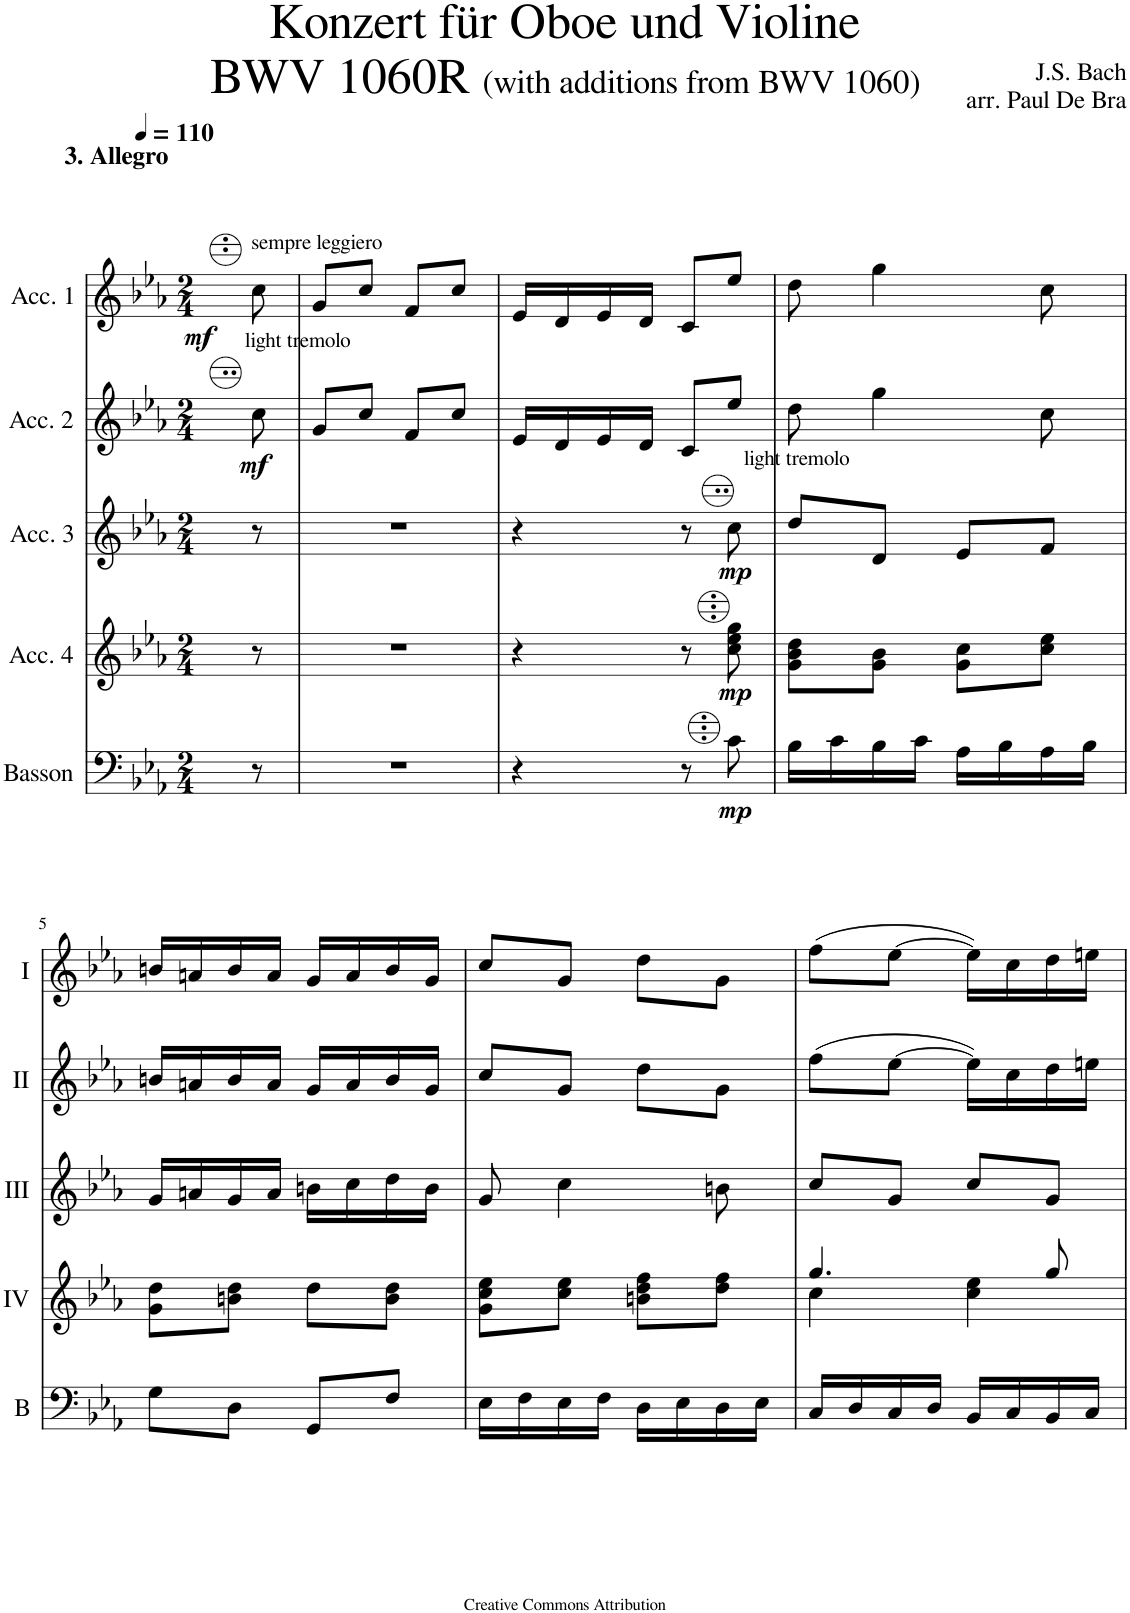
**kern	**dynam	**kern	**dynam	**kern	**dynam	**kern	**dynam	**kern	**dynam
*part5	*part5	*part4	*part4	*part3	*part3	*part2	*part2	*part1	*part1
*staff5	*staff5	*staff4	*staff4	*staff3	*staff3	*staff2	*staff2	*staff1	*staff1
*I"Basson	*	*I"Acc. 4	*	*I"Acc. 3	*	*I"Acc. 2	*	*I"Acc. 1	*
*I'B	*	*	*	*	*	*	*	*	*
*clefF4	*	*clefG2	*	*clefG2	*	*clefG2	*	*clefG2	*
*Trd7c12	*	*Trd7c12	*	*	*	*	*	*	*
*k[b-e-a-]	*	*k[b-e-a-]	*	*k[b-e-a-]	*	*k[b-e-a-]	*	*k[b-e-a-]	*
*M2/4	*	*M2/4	*	*M2/4	*	*M2/4	*	*M2/4	*
*MM110	*	*MM110	*	*MM110	*	*MM110	*	*MM110	*
=1	=1	=1	=1	=1	=1	=1	=1	=1	=1
!	!	!	!	!	!	!	!	!LO:TX:a:B:t=3. Allegro	!
!	!	!	!	!	!	!	!	!LO:TX:a:t=sempre leggiero	!
!	!	!	!	!	!	!LO:TX:a:t=light tremolo	!	!	!
!	!	!	!	!	!	!	!LO:DY:b	!	!LO:DY:b
8r	.	8r	.	8r	.	8cc\	mf	8cc\	mf
=2	=2	=2	=2	=2	=2	=2	=2	=2	=2
2r	.	2r	.	2r	.	8g/L	.	8g/L	.
.	.	.	.	.	.	8cc/J	.	8cc/J	.
.	.	.	.	.	.	8f/L	.	8f/L	.
.	.	.	.	.	.	8cc/J	.	8cc/J	.
=3	=3	=3	=3	=3	=3	=3	=3	=3	=3
4r	.	4r	.	4r	.	16e-/LL	.	16e-/LL	.
.	.	.	.	.	.	16d/	.	16d/	.
.	.	.	.	.	.	16e-/	.	16e-/	.
.	.	.	.	.	.	16d/JJ	.	16d/JJ	.
8r	.	8r	.	8r	.	8c/L	.	8c/L	.
!	!	!	!	!LO:TX:a:t=light tremolo	!	!	!	!	!
!	!LO:DY:b	!	!LO:DY:b	!	!LO:DY:b	!	!	!	!
8c\	mp	8cc\ 8ee-\ 8gg\	mp	8cc\	mp	8ee-/J	.	8ee-/J	.
=4	=4	=4	=4	=4	=4	=4	=4	=4	=4
16B-\LL	.	8g\ 8b-\ 8dd\L	.	8dd/L	.	8dd\	.	8dd\	.
16c\	.	.	.	.	.	.	.	.	.
16B-\	.	8g\ 8b-\J	.	8d/J	.	4gg\	.	4gg\	.
16c\JJ	.	.	.	.	.	.	.	.	.
16A-\LL	.	8g\ 8cc\L	.	8e-/L	.	.	.	.	.
16B-\	.	.	.	.	.	.	.	.	.
16A-\	.	8cc\ 8ee-\J	.	8f/J	.	8cc\	.	8cc\	.
16B-\JJ	.	.	.	.	.	.	.	.	.
!!LO:LB:g=z
=5	=5	=5	=5	=5	=5	=5	=5	=5	=5
8G\L	.	8g\ 8dd\L	.	16g/LL	.	16bn/LL	.	16bn/LL	.
.	.	.	.	16an/	.	16an/	.	16an/	.
8D\J	.	8bn\ 8dd\J	.	16g/	.	16b/	.	16b/	.
.	.	.	.	16a/JJ	.	16a/JJ	.	16a/JJ	.
8GG/L	.	8dd\L	.	16bn\LL	.	16g/LL	.	16g/LL	.
.	.	.	.	16cc\	.	16a/	.	16a/	.
8F/J	.	8b\ 8dd\J	.	16dd\	.	16b/	.	16b/	.
.	.	.	.	16b\JJ	.	16g/JJ	.	16g/JJ	.
=6	=6	=6	=6	=6	=6	=6	=6	=6	=6
16E-\LL	.	8g\ 8cc\ 8ee-\L	.	8g/	.	8cc/L	.	8cc/L	.
16F\	.	.	.	.	.	.	.	.	.
16E-\	.	8cc\ 8ee-\J	.	4cc\	.	8g/J	.	8g/J	.
16F\JJ	.	.	.	.	.	.	.	.	.
16D\LL	.	8bn\ 8dd\ 8ff\L	.	.	.	8dd\L	.	8dd\L	.
16E-\	.	.	.	.	.	.	.	.	.
16D\	.	8dd\ 8ff\J	.	8bn\	.	8g\J	.	8g\J	.
16E-\JJ	.	.	.	.	.	.	.	.	.
=7	=7	=7	=7	=7	=7	=7	=7	=7	=7
*	*	*^	*	*	*	*	*	*	*
16C/LL	.	4.gg/	4cc\	.	8cc/L	.	(8ff\L	.	(8ff\L	.
16D/	.	.	.	.	.	.	.	.	.	.
16C/	.	.	.	.	8g/J	.	[8ee-\J	.	[8ee-\J	.
16D/JJ	.	.	.	.	.	.	.	.	.	.
16BB-/LL	.	.	4cc\ 4ee-\	.	8cc/L	.	16ee-\LL])	.	16ee-\LL])	.
16C/	.	.	.	.	.	.	16cc\	.	16cc\	.
16BB-/	.	8gg/	.	.	8g/J	.	16dd\	.	16dd\	.
16C/JJ	.	.	.	.	.	.	16een\JJ	.	16een\JJ	.
*	*	*v	*v	*	*	*	*	*	*	*
=	=	=	=	=	=	=	=	=	=
*-	*-	*-	*-	*-	*-	*-	*-	*-	*-
